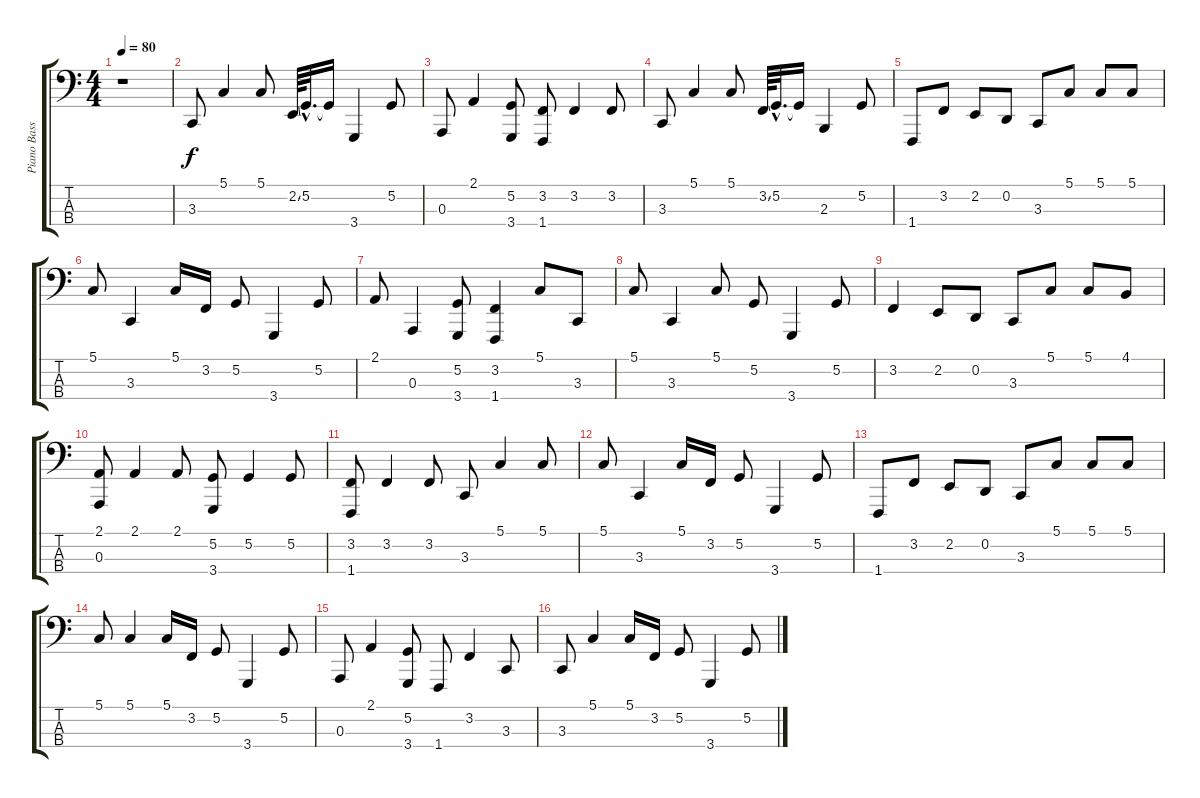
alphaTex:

\track ("Piano Bass" "Piano Bass") {instrument acousticgrandpiano}
\staff {score tabs}
\tuning (G2 D2 A1 E1) {hide}
\ts (4 4)
\tempo 80
\clef f4
\ks c
r.1{dy f} |
3.3.8 5.1.4 5.1.8 2.2{ss}.64 5.2{hac}.32{d} 5.2{t}.16 3.4.4 5.2.8 |
0.3.8 2.1.4 (5.2 3.4).8 (3.2 1.4).8 3.2.4 3.2.8 |
3.3.8 5.1.4 5.1.8 3.2{ss}.64 5.2{hac}.32{d} 5.2{t}.16 2.3.4 5.2.8 |
1.4.8 3.2.8 2.2.8 0.2.8 3.3.8 5.1.8 5.1.8 5.1.8 |
5.1.8 3.3.4 5.1.16 3.2.16 5.2.8 3.4.4 5.2.8 |
2.1.8 0.3.4 (5.2 3.4).8 (3.2 1.4).4 5.1.8 3.3.8 |
5.1.8 3.3.4 5.1.8 5.2.8 3.4.4 5.2.8 |
3.2.4 2.2.8 0.2.8 3.3.8 5.1.8 5.1.8 4.1.8 |
(2.1 0.3).8 2.1.4 2.1.8 (5.2 3.4).8 5.2.4 5.2.8 |
(3.2 1.4).8 3.2.4 3.2.8 3.3.8 5.1.4 5.1.8 |
5.1.8 3.3.4 5.1.16 3.2.16 5.2.8 3.4.4 5.2.8 |
1.4.8 3.2.8 2.2.8 0.2.8 3.3.8 5.1.8 5.1.8 5.1.8 |
5.1.8 5.1.4 5.1.16 3.2.16 5.2.8 3.4.4 5.2.8 |
0.3.8 2.1.4 (5.2 3.4).8 1.4.8 3.2.4 3.3.8 |
3.3.8 5.1.4 5.1.16 3.2.16 5.2.8 3.4.4 5.2.8
